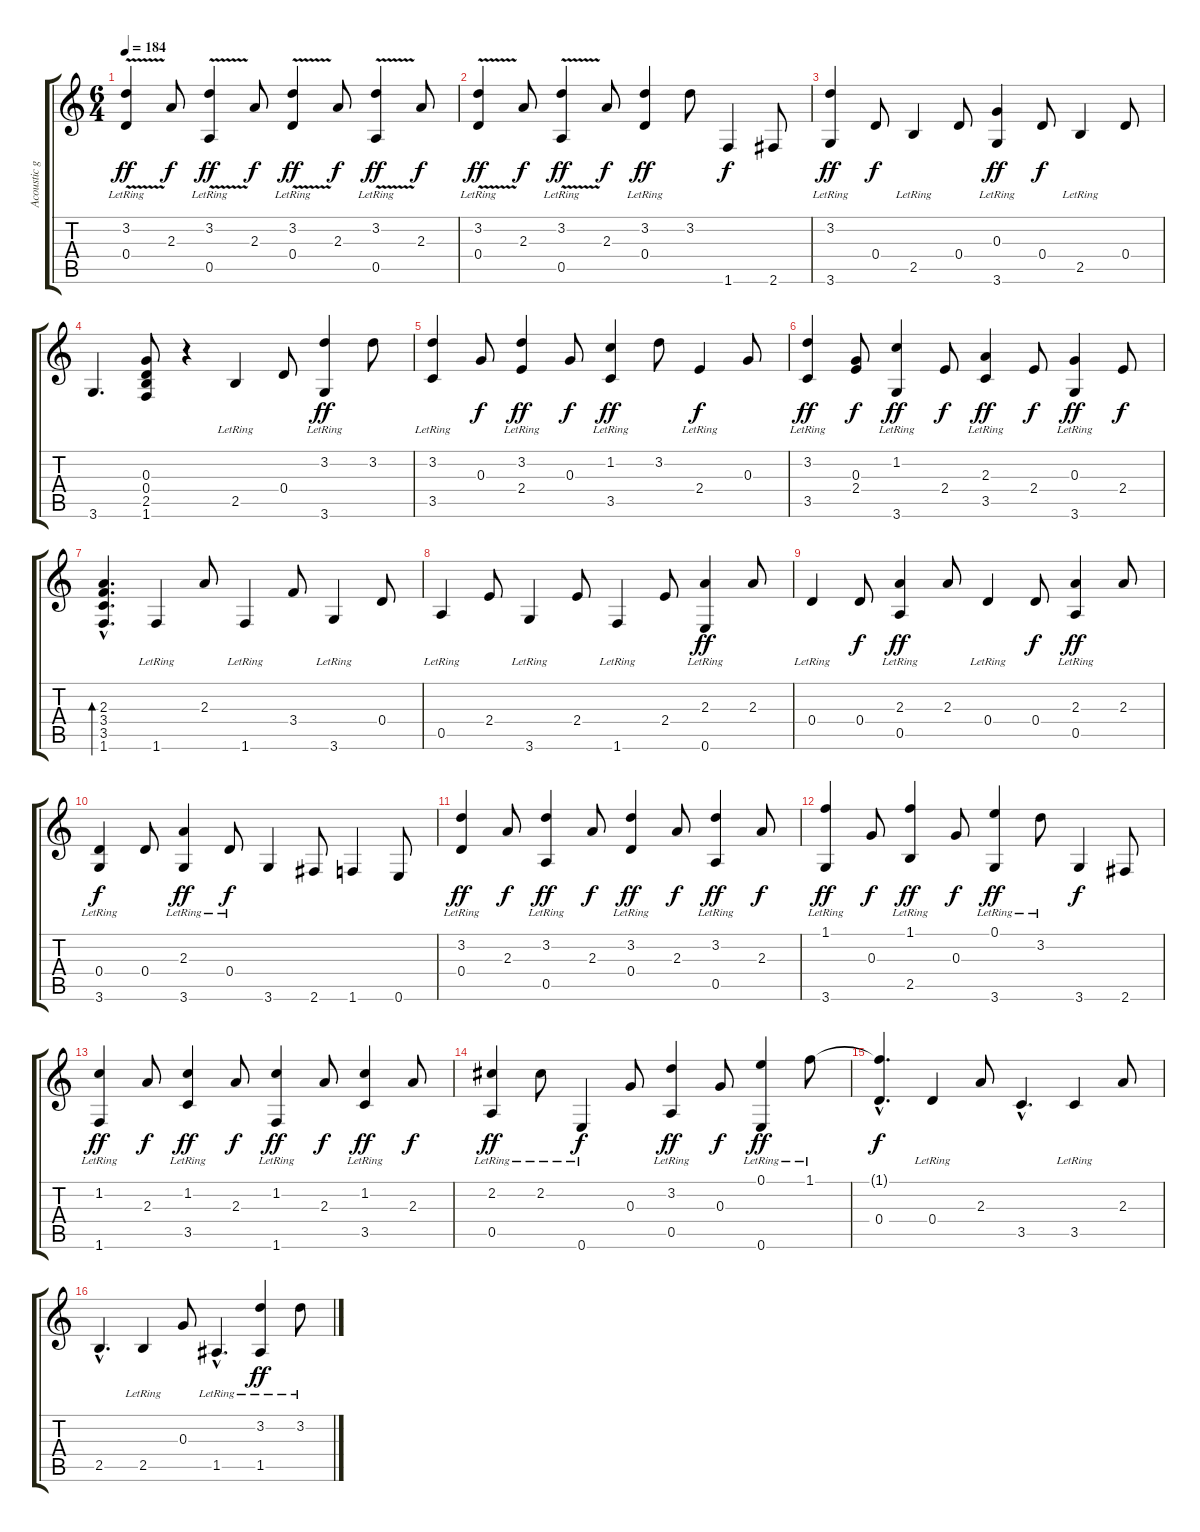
\track ("Acoustic guitar" "Acoustic g") {instrument acousticguitarsteel}
\staff {score tabs}
\tuning (E4 B3 G3 D3 A2 E2) {hide}
\ts (6 4)
\tempo 184
\clef g2
\ks c
(3.2{v lr} 0.4{lr}).4{dy ff} 2.3.8{dy f} (3.2{v lr} 0.5{lr}).4{dy ff} 2.3.8{dy f} (3.2{v lr} 0.4{lr}).4{dy ff} 2.3.8{dy f} (3.2{v lr} 0.5{lr}).4{dy ff} 2.3.8{dy f} |
(3.2{v lr} 0.4{lr}).4{dy ff} 2.3.8{dy f} (3.2{v} 0.5{lr}).4{dy ff} 2.3.8{dy f} (3.2 0.4{lr}).4{dy ff} 3.2.8 1.6.4{dy f} 2.6.8 |
(3.2{lr} 3.6{lr}).4{dy ff} 0.4.8{dy f} 2.5{lr}.4 0.4.8 (0.3{lr} 3.6{lr}).4{dy ff} 0.4.8{dy f} 2.5{lr}.4 0.4.8 |
3.6.4{d} (0.3 0.4 2.5 1.6).8 r.4 2.5{lr}.4 0.4.8 (3.2 3.6{lr}).4{dy ff} 3.2.8 |
(3.2{lr} 3.5{lr}).4 0.3.8{dy f} (3.2{lr} 2.4{lr}).4{dy ff} 0.3.8{dy f} (1.2 3.5{lr}).4{dy ff} 3.2.8 2.4{lr}.4{dy f} 0.3.8 |
(3.2{lr} 3.5{lr}).4{dy ff} (0.3 2.4).8{dy f} (1.2{lr} 3.6{lr}).4{dy ff} 2.4.8{dy f} (2.3{lr} 3.5{lr}).4{dy ff} 2.4.8{dy f} (0.3{lr} 3.6{lr}).4{dy ff} 2.4.8{dy f} |
(2.3{hac} 3.4{hac} 3.5{hac} 1.6{hac}).4{d bd 120} 1.6{lr}.4 2.3.8 1.6{lr}.4 3.4.8 3.6{lr}.4 0.4.8 |
0.5{lr}.4 2.4.8 3.6{lr}.4 2.4.8 1.6{lr}.4 2.4.8 (2.3 0.6{lr}).4{dy ff} 2.3.8 |
0.4{lr}.4 0.4.8{dy f} (2.3{lr} 0.5{lr}).4{dy ff} 2.3.8 0.4{lr}.4 0.4.8{dy f} (2.3{lr} 0.5{lr}).4{dy ff} 2.3.8 |
(0.4 3.6{lr}).4{dy f} 0.4.8 (2.3{lr} 3.6{lr}).4{dy ff} 0.4{lr}.8{dy f} 3.6.4 2.6.8 1.6.4 0.6.8 |
(3.2{lr} 0.4{lr}).4{dy ff} 2.3.8{dy f} (3.2{lr} 0.5{lr}).4{dy ff} 2.3.8{dy f} (3.2{lr} 0.4{lr}).4{dy ff} 2.3.8{dy f} (3.2{lr} 0.5{lr}).4{dy ff} 2.3.8{dy f} |
(1.1{lr} 3.6{lr}).4{dy ff} 0.3.8{dy f} (1.1{lr} 2.5{lr}).4{dy ff} 0.3.8{dy f} (0.1{lr} 3.6{lr}).4{dy ff} 3.2{lr}.8 3.6.4{dy f} 2.6.8 |
(1.2{lr} 1.6{lr}).4{dy ff} 2.3.8{dy f} (1.2{lr} 3.5{lr}).4{dy ff} 2.3.8{dy f} (1.2{lr} 1.6{lr}).4{dy ff} 2.3.8{dy f} (1.2{lr} 3.5{lr}).4{dy ff} 2.3.8{dy f} |
(2.2 0.5{lr}).4{dy ff} 2.2{lr}.8 0.6{lr}.4{dy f} 0.3.8 (3.2 0.5{lr}).4{dy ff} 0.3.8{dy f} (0.1 0.6{lr}).4{dy ff} 1.1{lr}.8 |
(1.1{hac t} 0.4{hac}).4{d dy f} 0.4{lr}.4 2.3.8 3.5{hac}.4{d} 3.5{lr}.4 2.3.8 |
2.5{hac}.4{d} 2.5{lr}.4 0.3.8 1.5{hac lr}.4{d} (3.2 1.5{lr}).4{dy ff} 3.2{lr}.8
